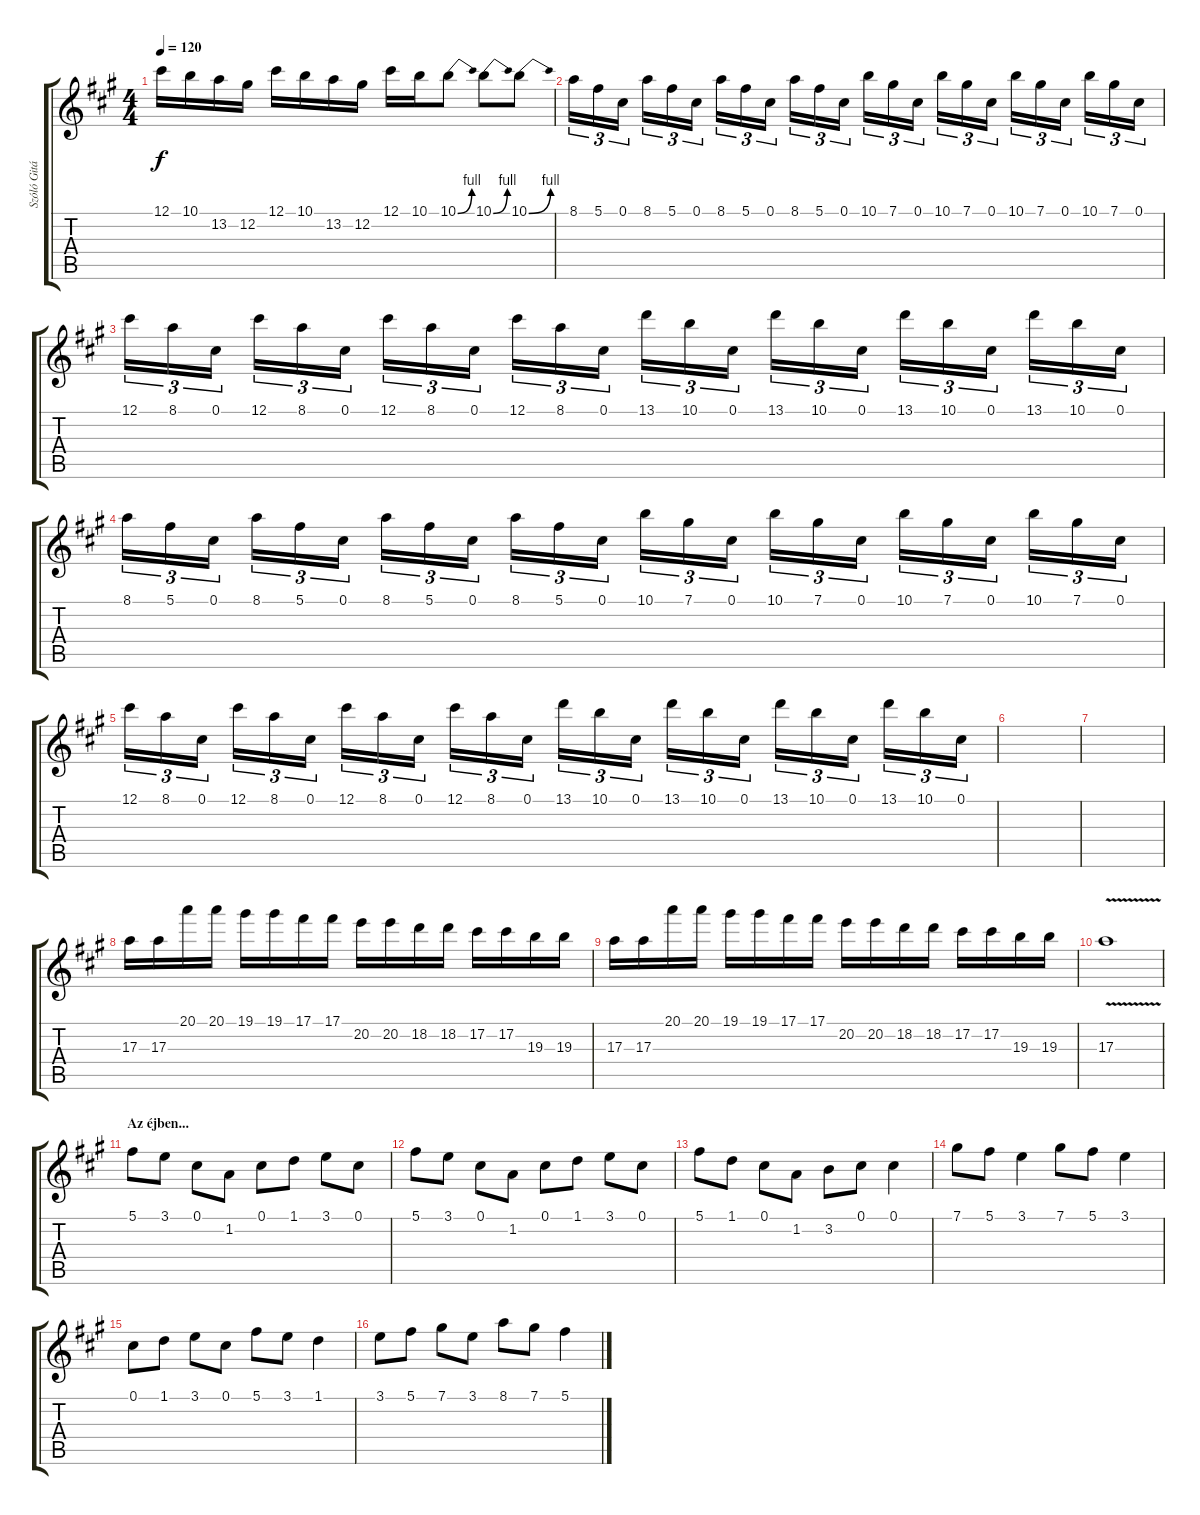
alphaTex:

\track ("Szóló Gitár 1" "Szóló Gitá") {instrument overdrivenguitar}
\staff {score tabs}
\tuning (Db4 Ab3 E3 B2 Gb2 Db2) {hide}
\ts (4 4)
\tempo 120
\clef g2
\ks a
12.1.16{dy f} 10.1.16 13.2.16 12.2.16 12.1.16 10.1.16 13.2.16 12.2.16 12.1.16 10.1.16 10.1{be (bend 0 0 60 4)}.8 10.1{be (bend 0 0 60 4)}.8 10.1{be (bend 0 0 60 4)}.8 |
8.1.16{tu (3 2)} 5.1.16{tu (3 2)} 0.1.16{tu (3 2)} 8.1.16{tu (3 2)} 5.1.16{tu (3 2)} 0.1.16{tu (3 2)} 8.1.16{tu (3 2)} 5.1.16{tu (3 2)} 0.1.16{tu (3 2)} 8.1.16{tu (3 2)} 5.1.16{tu (3 2)} 0.1.16{tu (3 2)} 10.1.16{tu (3 2)} 7.1.16{tu (3 2)} 0.1.16{tu (3 2)} 10.1.16{tu (3 2)} 7.1.16{tu (3 2)} 0.1.16{tu (3 2)} 10.1.16{tu (3 2)} 7.1.16{tu (3 2)} 0.1.16{tu (3 2)} 10.1.16{tu (3 2)} 7.1.16{tu (3 2)} 0.1.16{tu (3 2)} |
12.1.16{tu (3 2)} 8.1.16{tu (3 2)} 0.1.16{tu (3 2)} 12.1.16{tu (3 2)} 8.1.16{tu (3 2)} 0.1.16{tu (3 2)} 12.1.16{tu (3 2)} 8.1.16{tu (3 2)} 0.1.16{tu (3 2)} 12.1.16{tu (3 2)} 8.1.16{tu (3 2)} 0.1.16{tu (3 2)} 13.1.16{tu (3 2)} 10.1.16{tu (3 2)} 0.1.16{tu (3 2)} 13.1.16{tu (3 2)} 10.1.16{tu (3 2)} 0.1.16{tu (3 2)} 13.1.16{tu (3 2)} 10.1.16{tu (3 2)} 0.1.16{tu (3 2)} 13.1.16{tu (3 2)} 10.1.16{tu (3 2)} 0.1.16{tu (3 2)} |
8.1.16{tu (3 2)} 5.1.16{tu (3 2)} 0.1.16{tu (3 2)} 8.1.16{tu (3 2)} 5.1.16{tu (3 2)} 0.1.16{tu (3 2)} 8.1.16{tu (3 2)} 5.1.16{tu (3 2)} 0.1.16{tu (3 2)} 8.1.16{tu (3 2)} 5.1.16{tu (3 2)} 0.1.16{tu (3 2)} 10.1.16{tu (3 2)} 7.1.16{tu (3 2)} 0.1.16{tu (3 2)} 10.1.16{tu (3 2)} 7.1.16{tu (3 2)} 0.1.16{tu (3 2)} 10.1.16{tu (3 2)} 7.1.16{tu (3 2)} 0.1.16{tu (3 2)} 10.1.16{tu (3 2)} 7.1.16{tu (3 2)} 0.1.16{tu (3 2)} |
12.1.16{tu (3 2)} 8.1.16{tu (3 2)} 0.1.16{tu (3 2)} 12.1.16{tu (3 2)} 8.1.16{tu (3 2)} 0.1.16{tu (3 2)} 12.1.16{tu (3 2)} 8.1.16{tu (3 2)} 0.1.16{tu (3 2)} 12.1.16{tu (3 2)} 8.1.16{tu (3 2)} 0.1.16{tu (3 2)} 13.1.16{tu (3 2)} 10.1.16{tu (3 2)} 0.1.16{tu (3 2)} 13.1.16{tu (3 2)} 10.1.16{tu (3 2)} 0.1.16{tu (3 2)} 13.1.16{tu (3 2)} 10.1.16{tu (3 2)} 0.1.16{tu (3 2)} 13.1.16{tu (3 2)} 10.1.16{tu (3 2)} 0.1.16{tu (3 2)} |
|
|
17.3.16 17.3.16 20.1.16 20.1.16 19.1.16 19.1.16 17.1.16 17.1.16 20.2.16 20.2.16 18.2.16 18.2.16 17.2.16 17.2.16 19.3.16 19.3.16 |
17.3.16 17.3.16 20.1.16 20.1.16 19.1.16 19.1.16 17.1.16 17.1.16 20.2.16 20.2.16 18.2.16 18.2.16 17.2.16 17.2.16 19.3.16 19.3.16 |
17.3{v}.1 |
\section ("" "Az éjben...")
5.1.8 3.1.8 0.1.8 1.2.8 0.1.8 1.1.8 3.1.8 0.1.8 |
5.1.8 3.1.8 0.1.8 1.2.8 0.1.8 1.1.8 3.1.8 0.1.8 |
5.1.8 1.1.8 0.1.8 1.2.8 3.2.8 0.1.8 0.1.4 |
7.1.8 5.1.8 3.1.4 7.1.8 5.1.8 3.1.4 |
0.1.8 1.1.8 3.1.8 0.1.8 5.1.8 3.1.8 1.1.4 |
3.1.8 5.1.8 7.1.8 3.1.8 8.1.8 7.1.8 5.1.4
